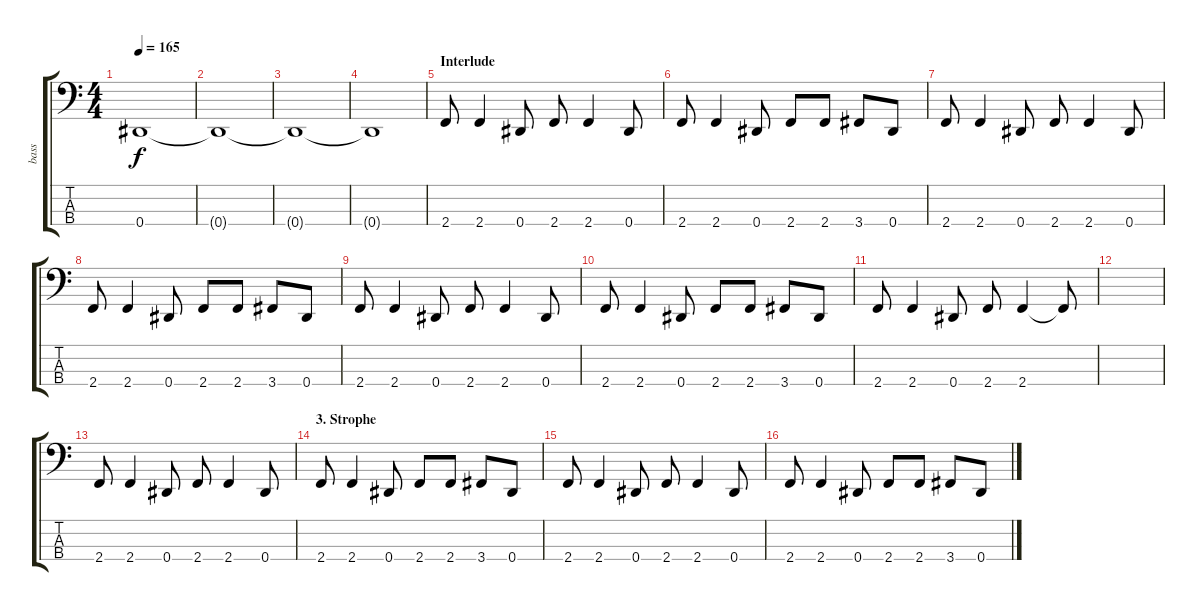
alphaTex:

\track ("bass" "bass") {instrument electricbasspick}
\staff {score tabs}
\tuning (Gb2 Db2 Ab1 Eb1) {hide}
\ts (4 4)
\tempo 165
\clef f4
\ks c
0.4{t}.1{dy f} |
0.4{t}.1 |
0.4{t}.1 |
0.4{t}.1 |
\section ("" "Interlude")
2.4.8 2.4.4 0.4.8 2.4.8 2.4.4 0.4.8 |
2.4.8 2.4.4 0.4.8 2.4.8 2.4.8 3.4.8 0.4.8 |
2.4.8 2.4.4 0.4.8 2.4.8 2.4.4 0.4.8 |
2.4.8 2.4.4 0.4.8 2.4.8 2.4.8 3.4.8 0.4.8 |
2.4.8 2.4.4 0.4.8 2.4.8 2.4.4 0.4.8 |
2.4.8 2.4.4 0.4.8 2.4.8 2.4.8 3.4.8 0.4.8 |
2.4.8 2.4.4 0.4.8 2.4.8 2.4.4 2.4{t}.8 |
|
2.4.8{volume 12} 2.4.4 0.4.8 2.4.8 2.4.4 0.4.8 |
\section ("" "3. Strophe")
2.4.8 2.4.4 0.4.8 2.4.8 2.4.8 3.4.8 0.4.8 |
2.4.8 2.4.4 0.4.8 2.4.8 2.4.4 0.4.8 |
2.4.8 2.4.4 0.4.8 2.4.8 2.4.8 3.4.8 0.4.8
